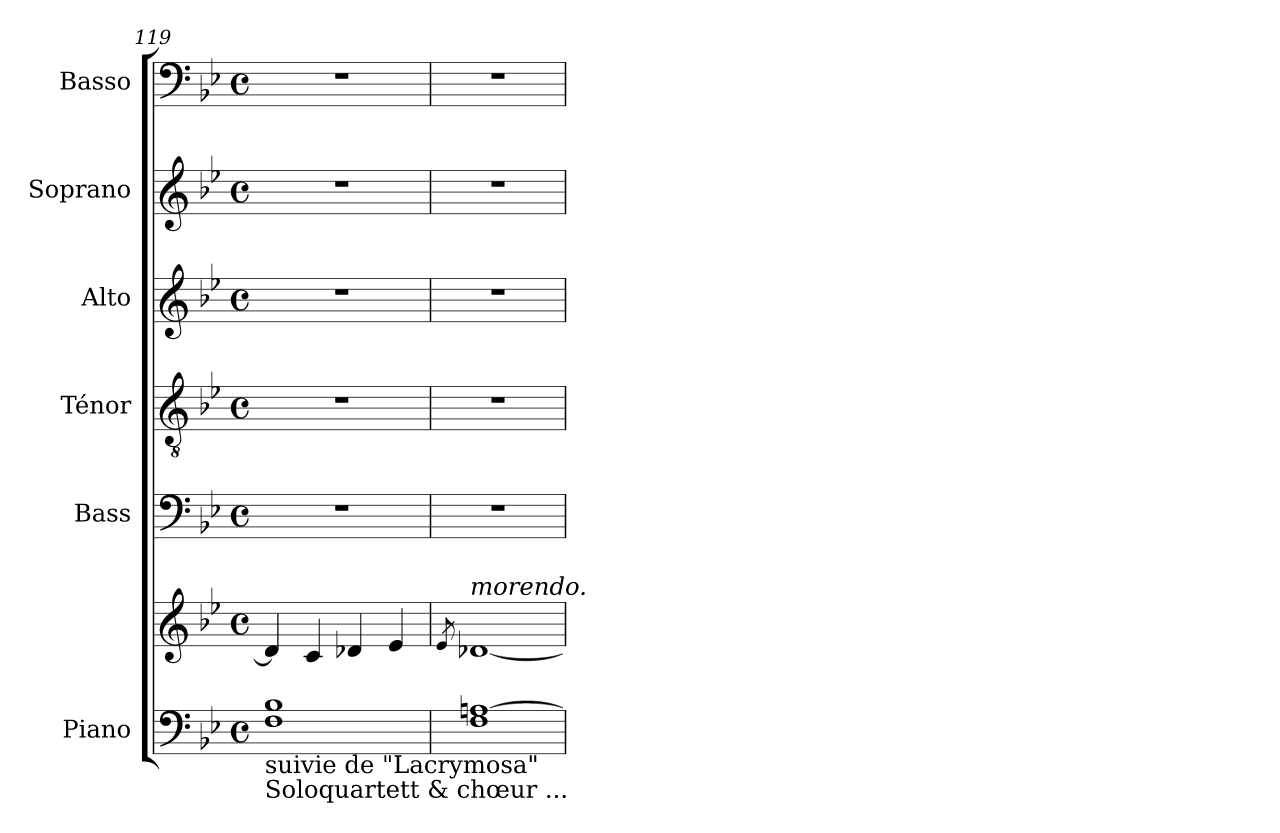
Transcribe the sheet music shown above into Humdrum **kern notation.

**kern	**kern	**kern	**kern	**kern	**kern	**kern
*part6	*part6	*part5	*part4	*part3	*part2	*part1
*staff7	*staff6	*staff5	*staff4	*staff3	*staff2	*staff1
*I"Piano	*	*I"Bass	*I"Ténor	*I"Alto	*I"Soprano	*I"Basso
*I'Pno.	*	*I'B.	*I'T.	*I'A.	*I'S.	*I'B
*clefF4	*clefG2	*clefF4	*clefGv2	*clefG2	*clefG2	*clefF4
*k[b-e-]	*k[b-e-]	*k[b-e-]	*k[b-e-]	*k[b-e-]	*k[b-e-]	*k[b-e-]
*M4/4	*M4/4	*M4/4	*M4/4	*M4/4	*M4/4	*M4/4
*met(c)	*met(c)	*met(c)	*met(c)	*met(c)	*met(c)	*met(c)
=119	=119	=119	=119	=119	=119	=119
*^	*	*	*	*	*	*
!LO:TX:b:t=suivie de "Lacrymosa"	!	!	!	!	!	!	!
!LO:TX:b:t=Soloquartett & chœur ...	!	!	!	!	!	!	!
1B-	1F	4d-/]	1r	1r	1r	1r	1r
.	.	4c/	.	.	.	.	.
.	.	4d-X/	.	.	.	.	.
.	.	4e-/	.	.	.	.	.
*v	*v	*	*	*	*	*	*
=120	=120	=120	=120	=120	=120	=120
.	8qe-/	.	.	.	.	.
!	!LO:TX:a:i:t=morendo.	!	!	!	!	!
1F [1An	[1d-X	1r	1r	1r	1r	1r
=	=	=	=	=	=	=
*-	*-	*-	*-	*-	*-	*-
